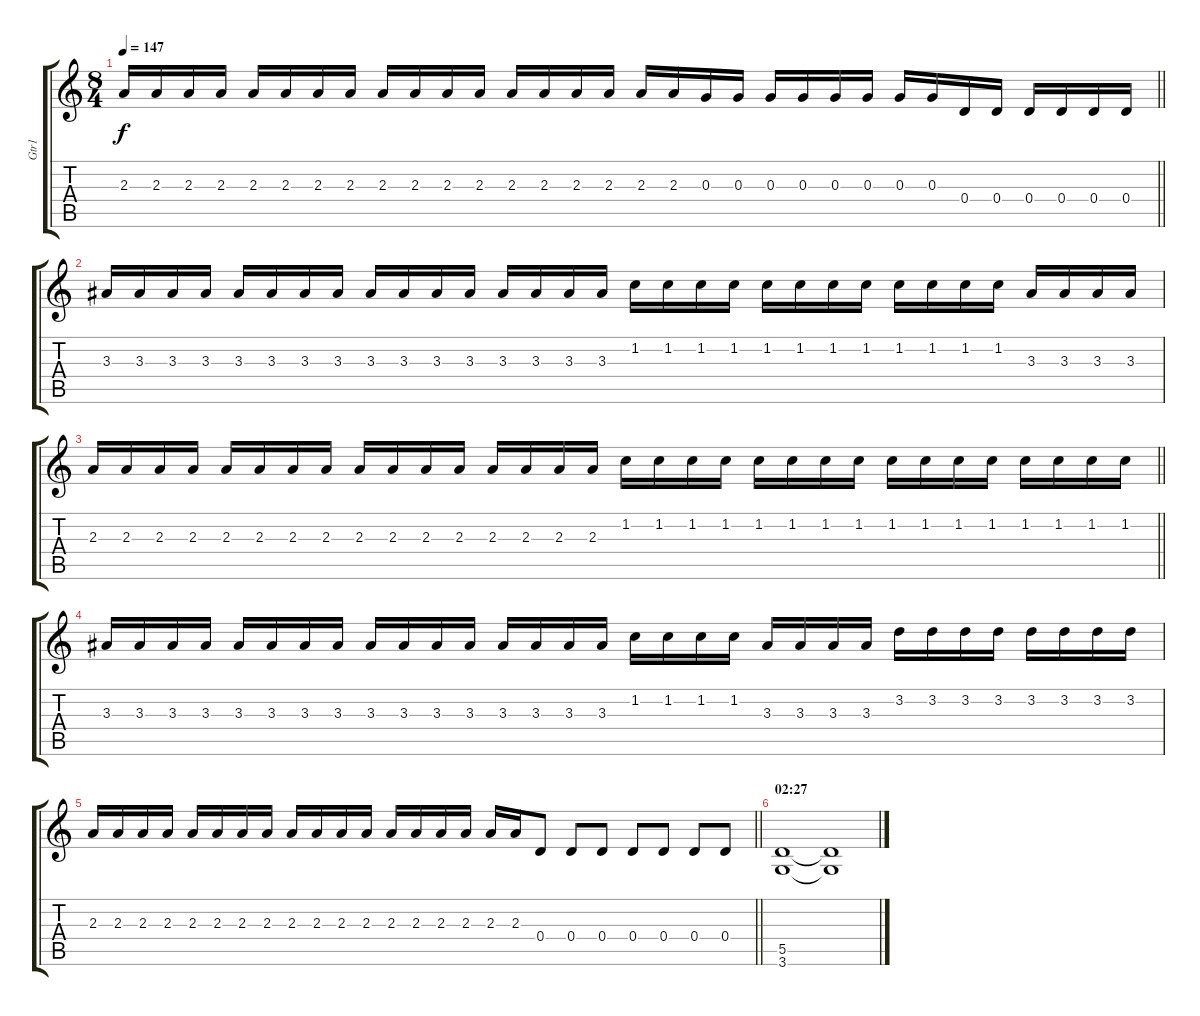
\track ("Gtr1" "Gtr1") {instrument distortionguitar}
\staff {score tabs}
\tuning (E4 B3 G3 D3 A2 E2) {hide}
\ts (8 4)
\tempo 147
\clef g2
\barLineRight lightlight
\ks c
2.3.16{dy f} 2.3.16 2.3.16 2.3.16 2.3.16 2.3.16 2.3.16 2.3.16 2.3.16 2.3.16 2.3.16 2.3.16 2.3.16 2.3.16 2.3.16 2.3.16 2.3.16 2.3.16 0.3.16 0.3.16 0.3.16 0.3.16 0.3.16 0.3.16 0.3.16 0.3.16 0.4.16 0.4.16 0.4.16 0.4.16 0.4.16 0.4.16 |
3.3.16 3.3.16 3.3.16 3.3.16 3.3.16 3.3.16 3.3.16 3.3.16 3.3.16 3.3.16 3.3.16 3.3.16 3.3.16 3.3.16 3.3.16 3.3.16 1.2.16 1.2.16 1.2.16 1.2.16 1.2.16 1.2.16 1.2.16 1.2.16 1.2.16 1.2.16 1.2.16 1.2.16 3.3.16 3.3.16 3.3.16 3.3.16 |
\barLineRight lightlight
2.3.16 2.3.16 2.3.16 2.3.16 2.3.16 2.3.16 2.3.16 2.3.16 2.3.16 2.3.16 2.3.16 2.3.16 2.3.16 2.3.16 2.3.16 2.3.16 1.2.16 1.2.16 1.2.16 1.2.16 1.2.16 1.2.16 1.2.16 1.2.16 1.2.16 1.2.16 1.2.16 1.2.16 1.2.16 1.2.16 1.2.16 1.2.16 |
3.3.16 3.3.16 3.3.16 3.3.16 3.3.16 3.3.16 3.3.16 3.3.16 3.3.16 3.3.16 3.3.16 3.3.16 3.3.16 3.3.16 3.3.16 3.3.16 1.2.16 1.2.16 1.2.16 1.2.16 3.3.16 3.3.16 3.3.16 3.3.16 3.2.16 3.2.16 3.2.16 3.2.16 3.2.16 3.2.16 3.2.16 3.2.16 |
\barLineRight lightlight
2.3.16 2.3.16 2.3.16 2.3.16 2.3.16 2.3.16 2.3.16 2.3.16 2.3.16 2.3.16 2.3.16 2.3.16 2.3.16 2.3.16 2.3.16 2.3.16 2.3.16 2.3.16 0.4.8 0.4.8 0.4.8 0.4.8 0.4.8 0.4.8 0.4.8 |
\section ("" "02:27")
(5.5 3.6).1 (5.5{t} 3.6{t}).1
